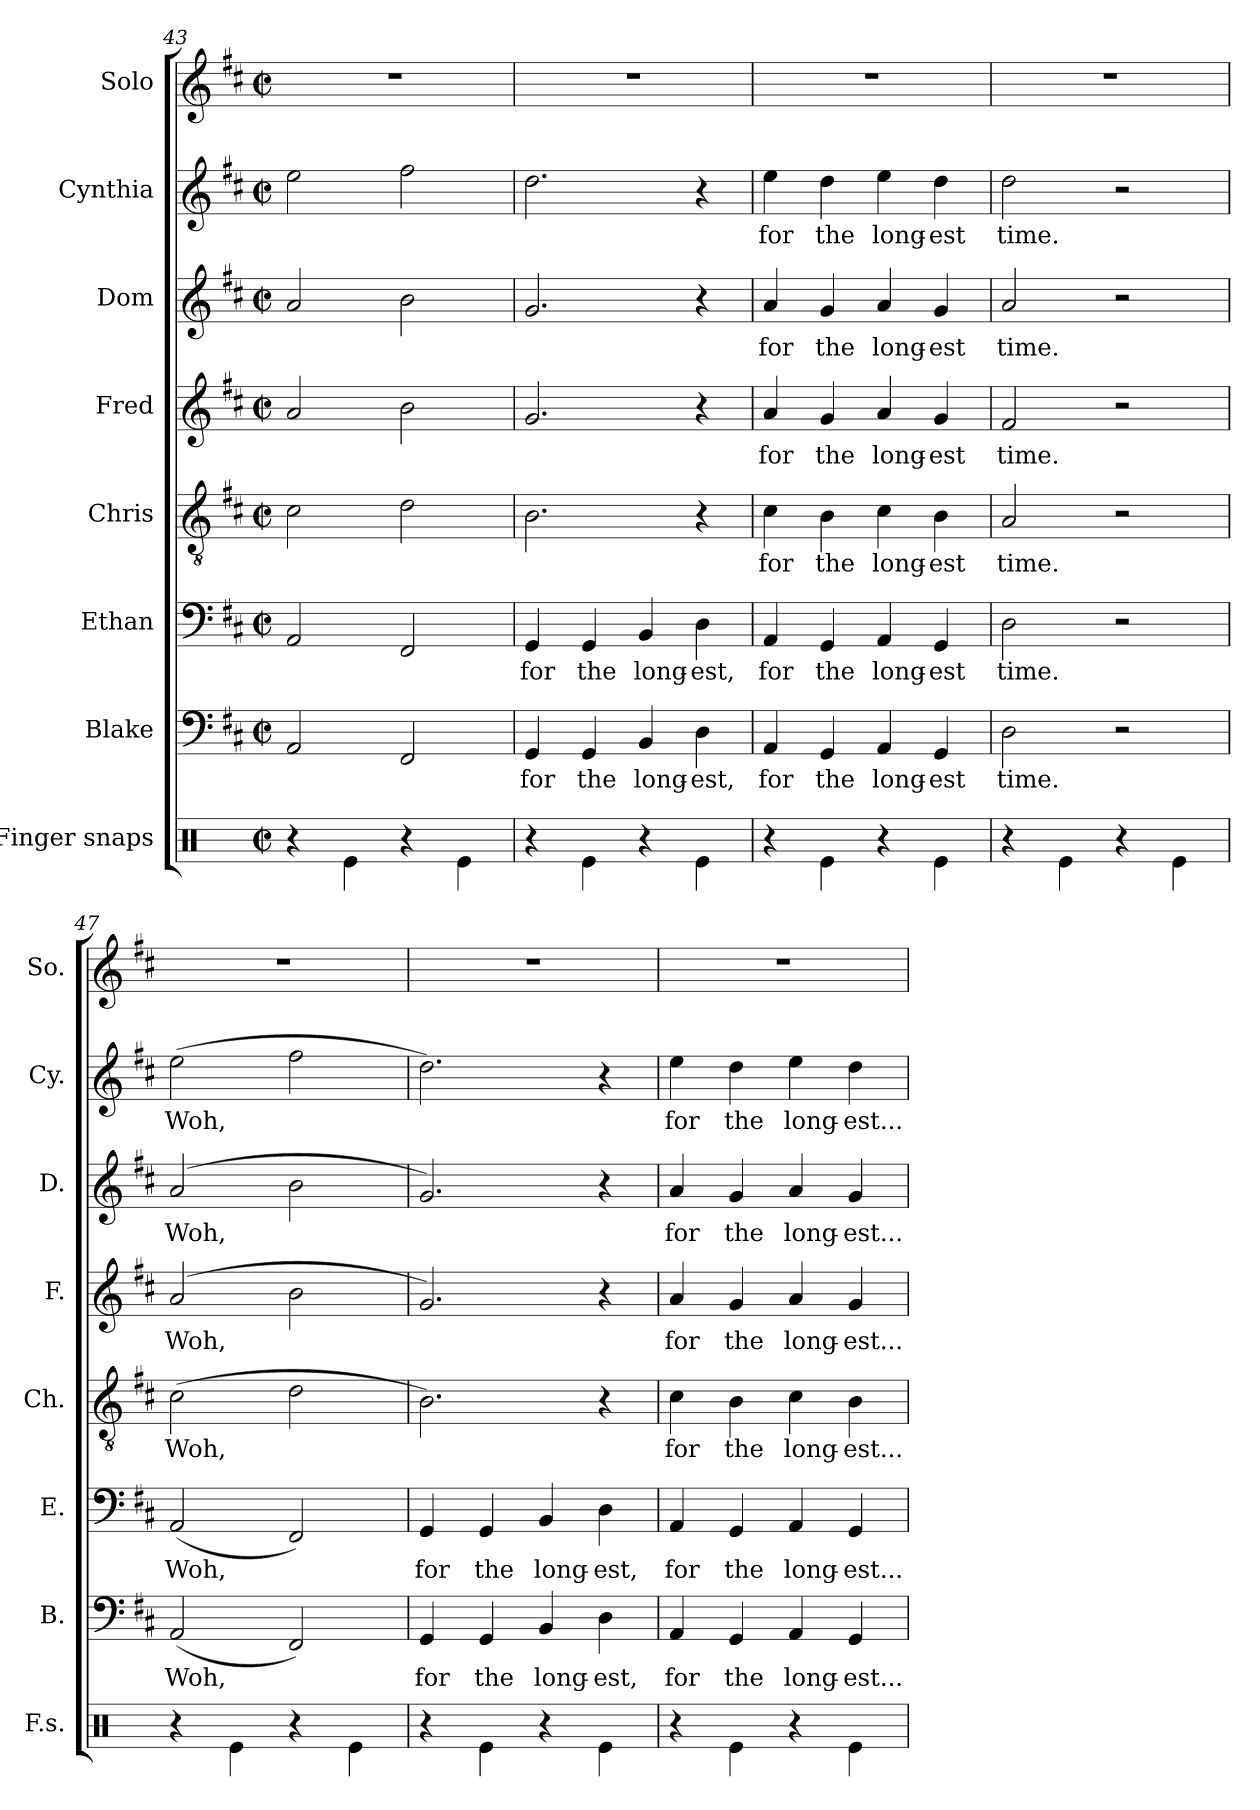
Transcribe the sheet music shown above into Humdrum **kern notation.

**kern	**kern	**text	**kern	**text	**kern	**text	**kern	**text	**kern	**text	**kern	**text	**kern
*part8	*part7	*part7	*part6	*part6	*part5	*part5	*part4	*part4	*part3	*part3	*part2	*part2	*part1
*staff8	*staff7	*staff7	*staff6	*staff6	*staff5	*staff5	*staff4	*staff4	*staff3	*staff3	*staff2	*staff2	*staff1
*I"Finger snaps	*I"Blake	*	*I"Ethan	*	*I"Chris	*	*I"Fred	*	*I"Dom	*	*I"Cynthia	*	*I"Solo
*I'F.s.	*I'B.	*	*I'E.	*	*I'Ch.	*	*I'F.	*	*I'D.	*	*I'Cy.	*	*I'So.
*clefX	*clefF4	*	*clefF4	*	*clefGv2	*	*clefG2	*	*clefG2	*	*clefG2	*	*clefG2
*k[]	*k[f#c#]	*	*k[f#c#]	*	*k[f#c#]	*	*k[f#c#]	*	*k[f#c#]	*	*k[f#c#]	*	*k[f#c#]
*M2/2	*M2/2	*	*M2/2	*	*M2/2	*	*M2/2	*	*M2/2	*	*M2/2	*	*M2/2
*met(c|)	*met(c|)	*	*met(c|)	*	*met(c|)	*	*met(c|)	*	*met(c|)	*	*met(c|)	*	*met(c|)
=43	=43	=43	=43	=43	=43	=43	=43	=43	=43	=43	=43	=43	=43
4r	2AA/	.	2AA/	.	2c#\	.	2a/	.	2a/	.	2ee\	.	1r
4Re\	.	.	.	.	.	.	.	.	.	.	.	.	.
4r	2FF#/	.	2FF#/	.	2d\	.	2b\	.	2b\	.	2ff#\	.	.
4Re\	.	.	.	.	.	.	.	.	.	.	.	.	.
=44	=44	=44	=44	=44	=44	=44	=44	=44	=44	=44	=44	=44	=44
4r	4GG/	for	4GG/	for	2.B\	.	2.g/	.	2.g/	.	2.dd\	.	1r
4Re\	4GG/	the	4GG/	the	.	.	.	.	.	.	.	.	.
4r	4BB/	long-	4BB/	long-	.	.	.	.	.	.	.	.	.
4Re\	4D\	-est,	4D\	-est,	4r	.	4r	.	4r	.	4r	.	.
!!LO:PB:g=z
=45	=45	=45	=45	=45	=45	=45	=45	=45	=45	=45	=45	=45	=45
4r	4AA/	for	4AA/	for	4c#\	for	4a/	for	4a/	for	4ee\	for	1r
4Re\	4GG/	the	4GG/	the	4B\	the	4g/	the	4g/	the	4dd\	the	.
4r	4AA/	long-	4AA/	long-	4c#\	long-	4a/	long-	4a/	long-	4ee\	long-	.
4Re\	4GG/	-est	4GG/	-est	4B\	-est	4g/	-est	4g/	-est	4dd\	-est	.
=46	=46	=46	=46	=46	=46	=46	=46	=46	=46	=46	=46	=46	=46
4r	2D\	time.	2D\	time.	2A/	time.	2f#/	time.	2a/	time.	2dd\	time.	1r
4Re\	.	.	.	.	.	.	.	.	.	.	.	.	.
4r	2r	.	2r	.	2r	.	2r	.	2r	.	2r	.	.
4Re\	.	.	.	.	.	.	.	.	.	.	.	.	.
=47	=47	=47	=47	=47	=47	=47	=47	=47	=47	=47	=47	=47	=47
4r	(2AA/	Woh,	(2AA/	Woh,	(2c#\	Woh,	(2a/	Woh,	(2a/	Woh,	(2ee\	Woh,	1r
4Re\	.	.	.	.	.	.	.	.	.	.	.	.	.
4r	2FF#/)	.	2FF#/)	.	2d\	.	2b\	.	2b\	.	2ff#\	.	.
4Re\	.	.	.	.	.	.	.	.	.	.	.	.	.
=48	=48	=48	=48	=48	=48	=48	=48	=48	=48	=48	=48	=48	=48
4r	4GG/	for	4GG/	for	2.B\)	.	2.g/)	.	2.g/)	.	2.dd\)	.	1r
4Re\	4GG/	the	4GG/	the	.	.	.	.	.	.	.	.	.
4r	4BB/	long-	4BB/	long-	.	.	.	.	.	.	.	.	.
4Re\	4D\	-est,	4D\	-est,	4r	.	4r	.	4r	.	4r	.	.
=49	=49	=49	=49	=49	=49	=49	=49	=49	=49	=49	=49	=49	=49
4r	4AA/	for	4AA/	for	4c#\	for	4a/	for	4a/	for	4ee\	for	1r
4Re\	4GG/	the	4GG/	the	4B\	the	4g/	the	4g/	the	4dd\	the	.
4r	4AA/	long-	4AA/	long-	4c#\	long-	4a/	long-	4a/	long-	4ee\	long-	.
4Re\	4GG/	-est...	4GG/	-est...	4B\	-est...	4g/	-est...	4g/	-est...	4dd\	-est...	.
=	=	=	=	=	=	=	=	=	=	=	=	=	=
*-	*-	*-	*-	*-	*-	*-	*-	*-	*-	*-	*-	*-	*-
